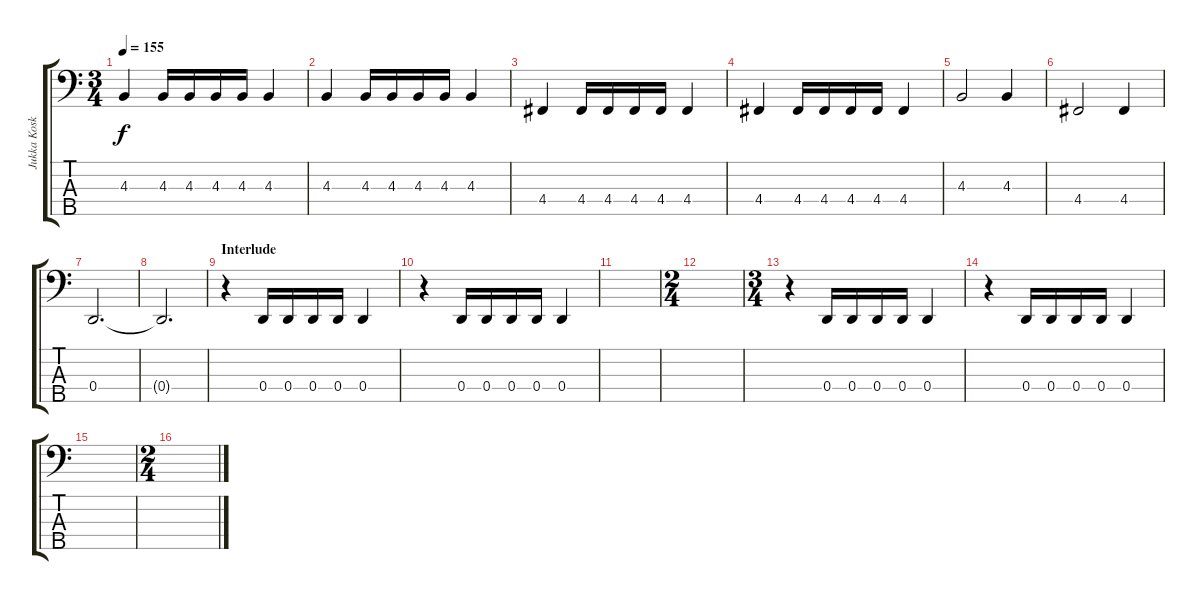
\track ("Jukka Koskinen" "Jukka Kosk") {instrument electricbasspick}
\staff {score tabs}
\tuning (F2 C2 G1 D1 A0) {hide}
\ts (3 4)
\tempo 155
\clef f4
\ks c
4.3.4{dy f} 4.3.16 4.3.16 4.3.16 4.3.16 4.3.4 |
4.3.4 4.3.16 4.3.16 4.3.16 4.3.16 4.3.4 |
4.4.4 4.4.16 4.4.16 4.4.16 4.4.16 4.4.4 |
4.4.4 4.4.16 4.4.16 4.4.16 4.4.16 4.4.4 |
4.3.2 4.3.4 |
4.4.2 4.4.4 |
0.4.2{d} |
0.4{t}.2{d} |
\section ("" "Interlude")
r.4 0.4.16 0.4.16 0.4.16 0.4.16 0.4.4 |
r.4 0.4.16 0.4.16 0.4.16 0.4.16 0.4.4 |
|
\ts (2 4)
|
\ts (3 4)
r.4 0.4.16 0.4.16 0.4.16 0.4.16 0.4.4 |
r.4 0.4.16 0.4.16 0.4.16 0.4.16 0.4.4 |
|
\ts (2 4)
